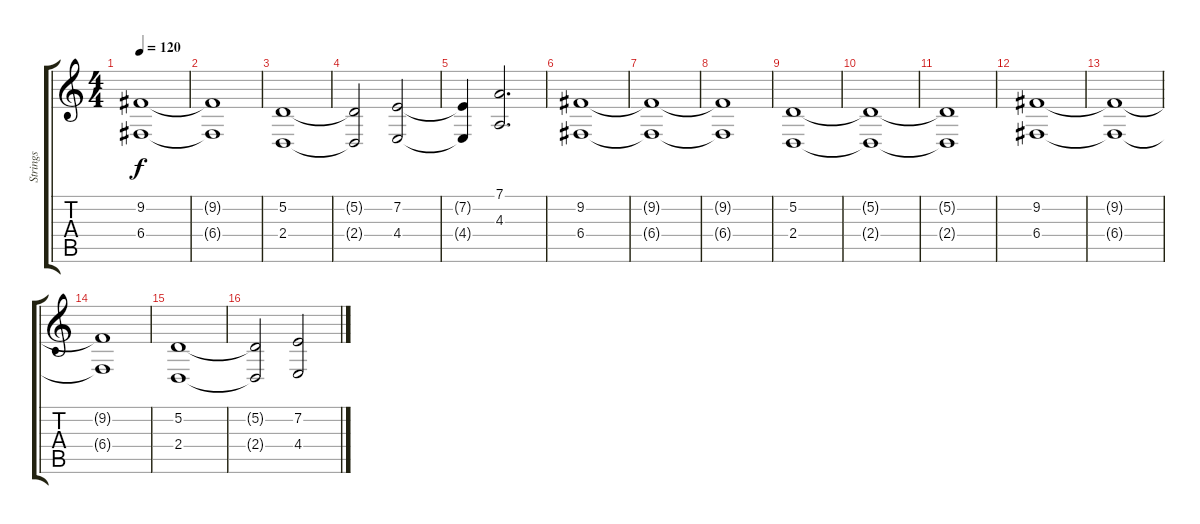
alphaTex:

\track ("Strings" "Strings") {instrument violin}
\staff {score tabs}
\tuning (D4 A3 F3 C3 G2 C2) {hide}
\ts (4 4)
\tempo 120
\clef g2
\ks c
(9.2{t} 6.4{t}).1{dy f} |
(9.2{t} 6.4{t}).1 |
(5.2 2.4).1 |
(5.2{t} 2.4{t}).2 (7.2 4.4).2 |
(7.2{t} 4.4{t}).4 (7.1 4.3).2{d} |
(9.2 6.4).1 |
(9.2{t} 6.4{t}).1 |
(9.2{t} 6.4{t}).1 |
(5.2 2.4).1 |
(5.2{t} 2.4{t}).1 |
(5.2{t} 2.4{t}).1 |
(9.2 6.4).1 |
(9.2{t} 6.4{t}).1 |
(9.2{t} 6.4{t}).1 |
(5.2 2.4).1 |
(5.2{t} 2.4{t}).2 (7.2 4.4).2
